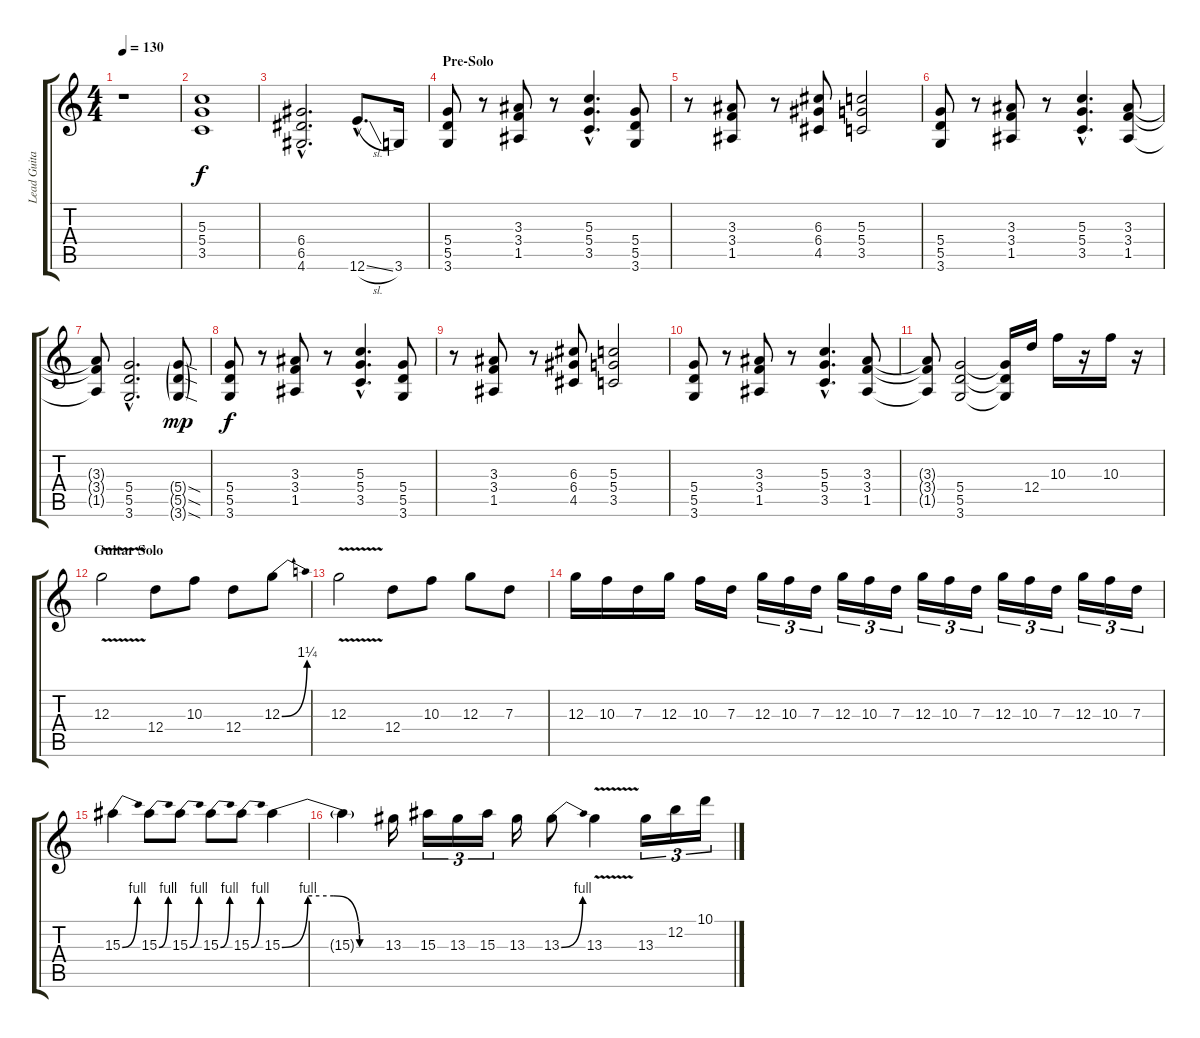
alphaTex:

\track ("Lead Guitar" "Lead Guita") {instrument overdrivenguitar}
\staff {score tabs}
\tuning (E4 B3 G3 D3 A2 E2) {hide}
\ts (4 4)
\tempo 130
\clef g2
\ks c
r.1{dy f} |
(5.3 5.4 3.5).1 |
(6.4{hac} 6.5{hac} 4.6{hac}).2{d} 12.6{sl hac}.8{d} 3.6.16 |
\section ("" "Pre-Solo")
(5.4 5.5 3.6).8 r.8 (3.3 3.4 1.5).8 r.8 (5.3{hac} 5.4{hac} 3.5{hac}).4{d} (5.4 5.5 3.6).8 |
r.8 (3.3 3.4 1.5).8 r.8 (6.3 6.4 4.5).8 (5.3 5.4 3.5).2 |
(5.4 5.5 3.6).8 r.8 (3.3 3.4 1.5).8 r.8 (5.3{hac} 5.4{hac} 3.5{hac}).4{d} (3.3 3.4 1.5).8 |
(3.3{t} 3.4{t} 1.5{t}).8 (5.4{hac} 5.5{hac} 3.6{hac}).2{d} (5.4{sod g} 5.5{sod g} 3.6{sod g}).8{dy mp} |
(5.4 5.5 3.6).8{dy f} r.8 (3.3 3.4 1.5).8 r.8 (5.3{hac} 5.4{hac} 3.5{hac}).4{d} (5.4 5.5 3.6).8 |
r.8 (3.3 3.4 1.5).8 r.8 (6.3 6.4 4.5).8 (5.3 5.4 3.5).2 |
(5.4 5.5 3.6).8 r.8 (3.3 3.4 1.5).8 r.8 (5.3{hac} 5.4{hac} 3.5{hac}).4{d} (3.3 3.4 1.5).8 |
(3.3{t} 3.4{t} 1.5{t}).8 (5.4 5.5 3.6).2 (5.4{t} 5.5{t} 3.6{t}).16 12.4.16 10.3.16 r.16 10.3.16 r.16 |
\section ("" "Guitar Solo")
12.3{v}.2 12.4.8 10.3.8 12.4.8 12.3{be (bend 0 0 60 5)}.8 |
12.3{v}.2 12.4.8 10.3.8 12.3.8 7.3.8 |
12.3.16 10.3.16 7.3.16 12.3.16 10.3.16 7.3.16 12.3.16{tu (3 2)} 10.3.16{tu (3 2)} 7.3.16{tu (3 2)} 12.3.16{tu (3 2)} 10.3.16{tu (3 2)} 7.3.16{tu (3 2)} 12.3.16{tu (3 2)} 10.3.16{tu (3 2)} 7.3.16{tu (3 2)} 12.3.16{tu (3 2)} 10.3.16{tu (3 2)} 7.3.16{tu (3 2)} 12.3.16{tu (3 2)} 10.3.16{tu (3 2)} 7.3.16{tu (3 2)} |
15.3{be (bend 0 0 60 4)}.4 15.3{be (bend 0 0 60 4)}.8 15.3{be (bend 0 0 60 4)}.8 15.3{be (bend 0 0 60 4)}.8 15.3{be (bend 0 0 60 4)}.8 15.3{be (custom 0 0 15 4 30 4 45 0 60 0)}.4 |
15.3{t}.4 13.3.16 15.3.16{tu (3 2)} 13.3.16{tu (3 2)} 15.3.16{tu (3 2)} 13.3.16 13.3{be (bend 0 0 60 4)}.8 13.3{v}.4 13.3.16{tu (3 2)} 12.2.16{tu (3 2)} 10.1.16{tu (3 2)}
